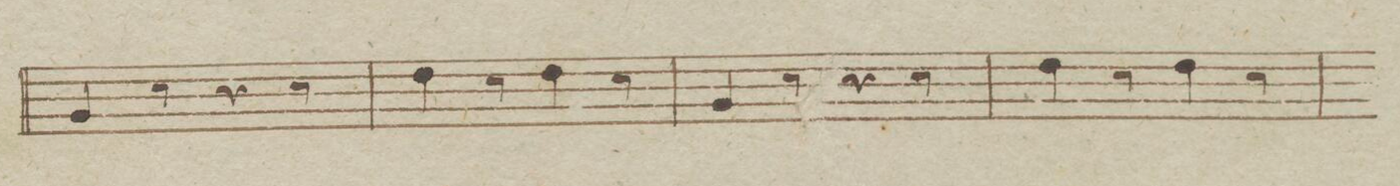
**kern	**dynam
*I"Corno Secondo in Es.	*
*clefG2	*
*k[b-e-a-]	*
*met(c)	*
*M6/8	*
4B-/	.
8r	.
4r	.
8r	.
=212	=212
4f\	.
8r	.
4f\	.
8r	.
=213	=213
4B-/	.
8r	.
4r	.
8r	.
=214	=214
4f\	.
8r	.
4f\	.
8r	.
=215	=215
*-	*-
